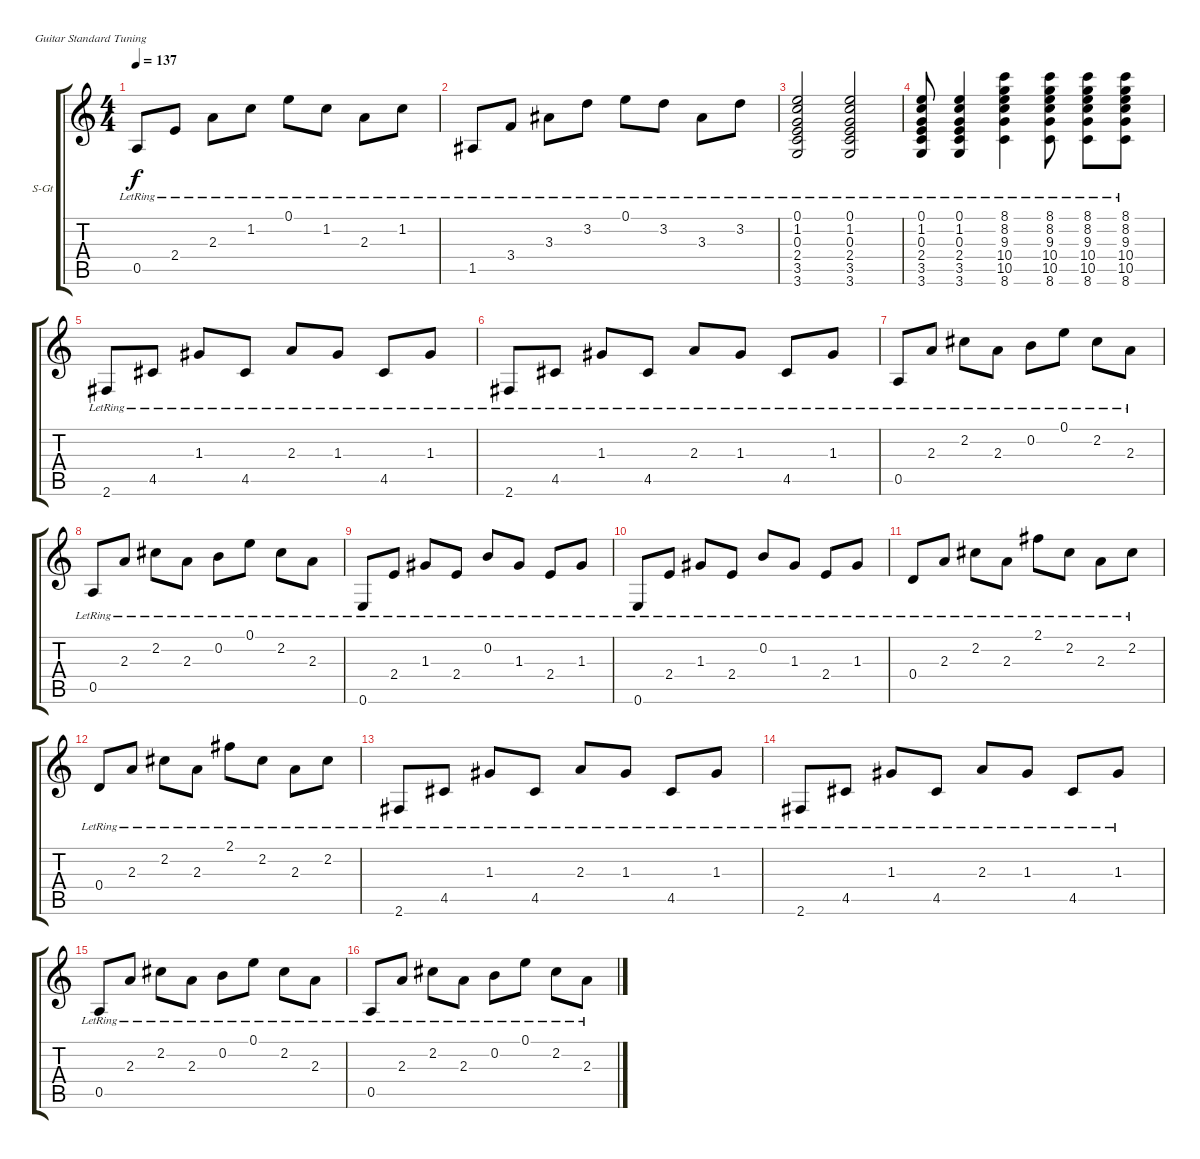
\defaultSystemsLayout 4
\bracketExtendMode groupsimilarinstruments
\firstSystemTrackNameOrientation horizontal
\otherSystemsTrackNameOrientation horizontal
\track ("Steel Guitar" "S-Gt") {instrument acousticguitarsteel}
\staff {score tabs}
\tuning (E4 B3 G3 D3 A2 E2)
\ts (4 4)
\tempo 137
\clef g2
\ks c
0.5{lr}.8{dy f} 2.4{lr}.8 2.3{lr}.8 1.2{lr}.8 0.1{lr}.8 1.2{lr}.8 2.3{lr}.8 1.2{lr}.8 |
1.5{lr}.8 3.4{lr}.8 3.3{lr}.8 3.2{lr}.8 0.1{lr}.8 3.2{lr}.8 3.3{lr}.8 3.2{lr}.8 |
(0.1{lr} 1.2{lr} 0.3{lr} 2.4{lr} 3.5{lr} 3.6{lr}).2 (0.1{lr} 1.2{lr} 0.3{lr} 2.4{lr} 3.5{lr} 3.6{lr}).2 |
(0.1{lr} 1.2{lr} 0.3{lr} 2.4{lr} 3.5{lr} 3.6{lr}).8 (0.1{lr} 1.2{lr} 0.3{lr} 2.4{lr} 3.5{lr} 3.6{lr}).4 (8.1{lr} 8.2{lr} 9.3{lr} 10.4{lr} 10.5{lr} 8.6{lr}).4 (8.1{lr} 8.2{lr} 9.3{lr} 10.4{lr} 10.5{lr} 8.6{lr}).8 (8.1{lr} 8.2{lr} 9.3{lr} 10.4{lr} 10.5{lr} 8.6{lr}).8 (8.1{lr} 8.2{lr} 9.3{lr} 10.4{lr} 10.5{lr} 8.6{lr}).8 |
2.6{lr}.8 4.5{lr}.8 1.3{lr}.8 4.5{lr}.8 2.3{lr}.8 1.3{lr}.8 4.5{lr}.8 1.3{lr}.8 |
2.6{lr}.8 4.5{lr}.8 1.3{lr}.8 4.5{lr}.8 2.3{lr}.8 1.3{lr}.8 4.5{lr}.8 1.3{lr}.8 |
0.5{lr}.8 2.3{lr}.8 2.2{lr}.8 2.3{lr}.8 0.2{lr}.8 0.1{lr}.8 2.2{lr}.8 2.3{lr}.8 |
0.5{lr}.8 2.3{lr}.8 2.2{lr}.8 2.3{lr}.8 0.2{lr}.8 0.1{lr}.8 2.2{lr}.8 2.3{lr}.8 |
0.6{lr}.8 2.4{lr}.8 1.3{lr}.8 2.4{lr}.8 0.2{lr}.8 1.3{lr}.8 2.4{lr}.8 1.3{lr}.8 |
0.6{lr}.8 2.4{lr}.8 1.3{lr}.8 2.4{lr}.8 0.2{lr}.8 1.3{lr}.8 2.4{lr}.8 1.3{lr}.8 |
0.4{lr}.8 2.3{lr}.8 2.2{lr}.8 2.3{lr}.8 2.1{lr}.8 2.2{lr}.8 2.3{lr}.8 2.2{lr}.8 |
0.4{lr}.8 2.3{lr}.8 2.2{lr}.8 2.3{lr}.8 2.1{lr}.8 2.2{lr}.8 2.3{lr}.8 2.2{lr}.8 |
2.6{lr}.8 4.5{lr}.8 1.3{lr}.8 4.5{lr}.8 2.3{lr}.8 1.3{lr}.8 4.5{lr}.8 1.3{lr}.8 |
2.6{lr}.8 4.5{lr}.8 1.3{lr}.8 4.5{lr}.8 2.3{lr}.8 1.3{lr}.8 4.5{lr}.8 1.3{lr}.8 |
0.5{lr}.8 2.3{lr}.8 2.2{lr}.8 2.3{lr}.8 0.2{lr}.8 0.1{lr}.8 2.2{lr}.8 2.3{lr}.8 |
0.5{lr}.8 2.3{lr}.8 2.2{lr}.8 2.3{lr}.8 0.2{lr}.8 0.1{lr}.8 2.2{lr}.8 2.3{lr}.8
